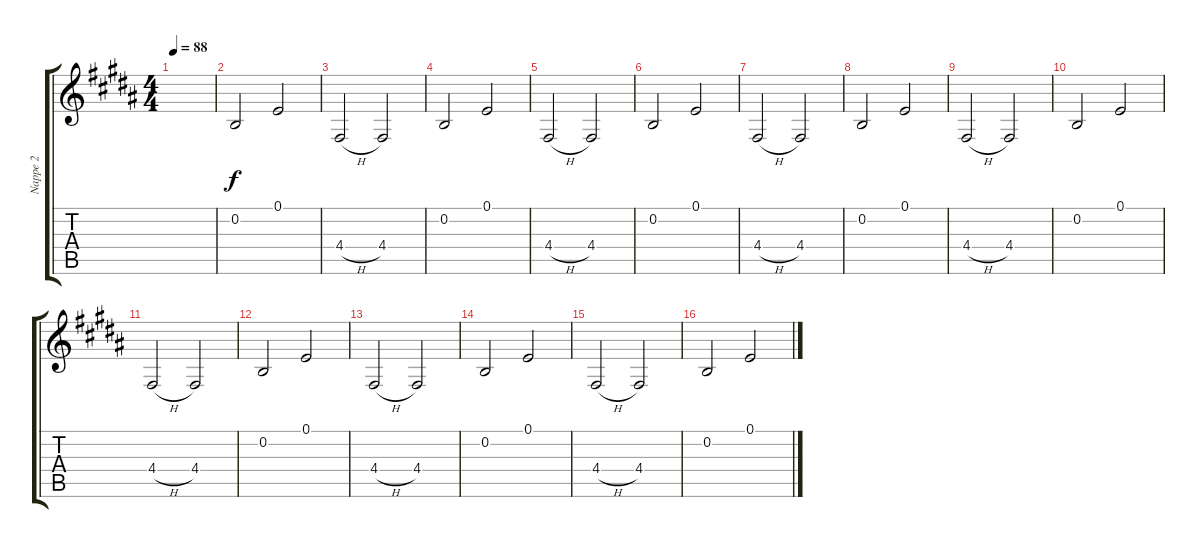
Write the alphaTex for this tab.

\track ("Nappe 2" "Nappe 2") {instrument stringensemble2}
\staff {score tabs}
\tuning (E4 B3 G3 D3 A2 E2) {hide}
\ts (4 4)
\tempo 88
\clef g2
\ks b
|
0.2.2 0.1.2 |
4.4{h}.2 4.4.2 |
0.2.2 0.1.2 |
4.4{h}.2 4.4.2 |
0.2.2 0.1.2 |
4.4{h}.2 4.4.2 |
0.2.2 0.1.2 |
4.4{h}.2 4.4.2 |
0.2.2 0.1.2 |
4.4{h}.2 4.4.2 |
0.2.2 0.1.2 |
4.4{h}.2 4.4.2 |
0.2.2 0.1.2 |
4.4{h}.2 4.4.2 |
0.2.2 0.1.2
